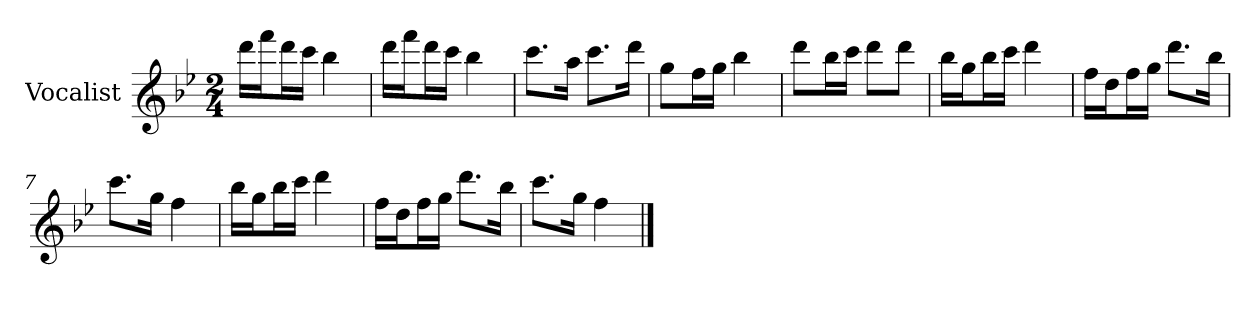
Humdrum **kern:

**kern
*part1
*staff1
*I"Vocalist
*k[b-e-]
*B-:
*M2/4
=
16dddLL
16fffJ
16dddL
16cccJJ
4bb-
=1
16dddLL
16fffJ
16dddL
16cccJJ
4bb-
=2
8.cccL
16aaJk
8.cccL
16dddJk
=3
8ggL
16ffL
16ggJJ
4bb-
=4
8dddL
16bb-L
16cccJJ
8dddL
8dddJ
=5
16bb-LL
16ggJ
16bb-L
16cccJJ
4ddd
=6
16ffLL
16ddJ
16ffL
16ggJJ
8.dddL
16bb-Jk
=7
8.cccL
16ggJk
4ff
=8
16bb-LL
16ggJ
16bb-L
16cccJJ
4ddd
=9
16ffLL
16ddJ
16ffL
16ggJJ
8.dddL
16bb-Jk
=10
8.cccL
16ggJk
4ff
==
*-
